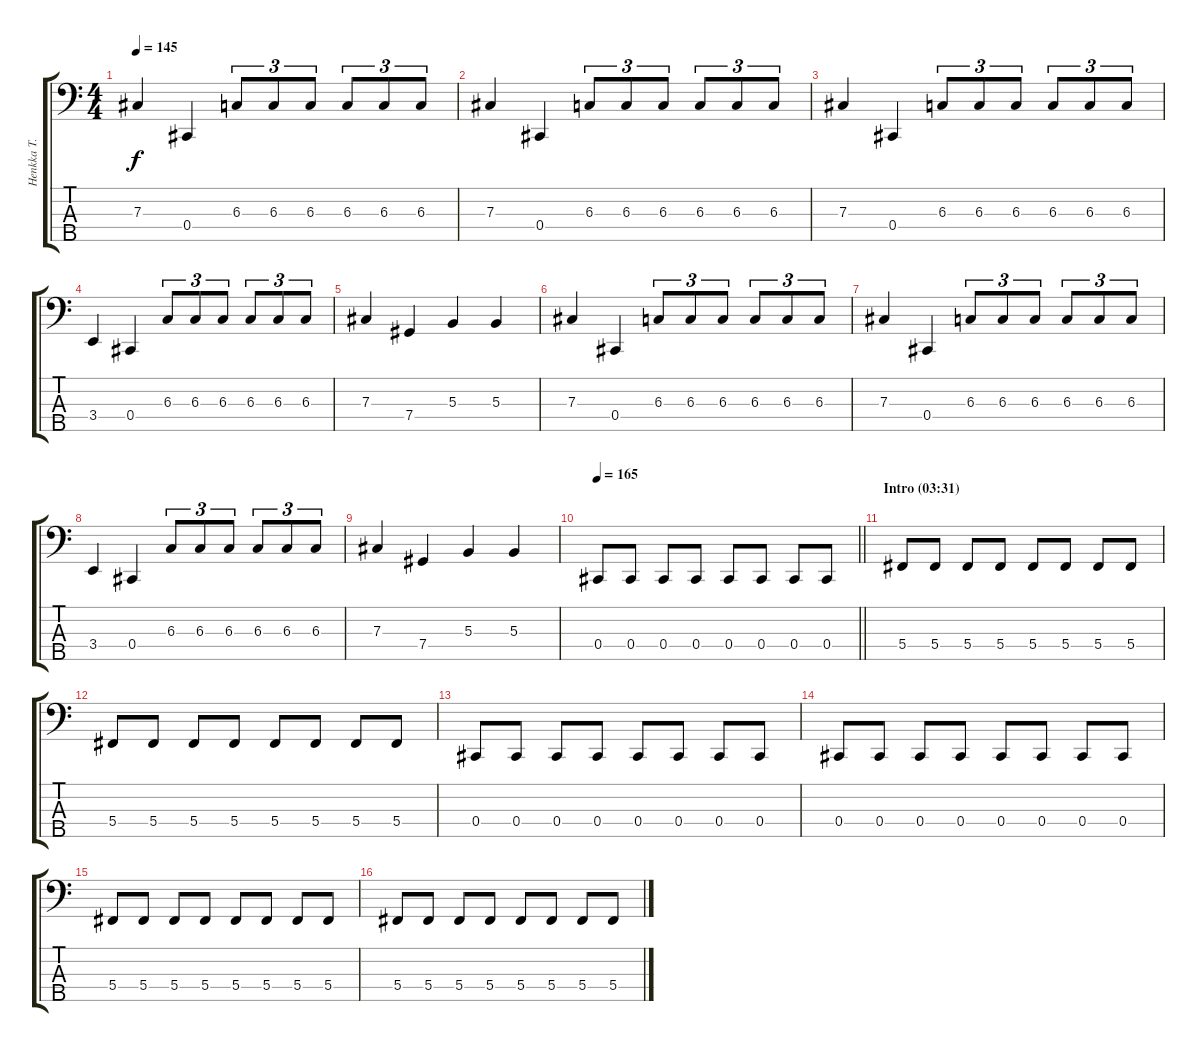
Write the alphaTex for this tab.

\track ("Henkka T. Blacksmith" "Henkka T. ") {instrument electricbasspick}
\staff {score tabs}
\tuning (E2 B1 Gb1 Db1 Ab0) {hide}
\ts (4 4)
\tempo 145
\clef f4
\ks c
7.3.4{dy f} 0.4.4 6.3.8{tu (3 2)} 6.3.8{tu (3 2)} 6.3.8{tu (3 2)} 6.3.8{tu (3 2)} 6.3.8{tu (3 2)} 6.3.8{tu (3 2)} |
7.3.4 0.4.4 6.3.8{tu (3 2)} 6.3.8{tu (3 2)} 6.3.8{tu (3 2)} 6.3.8{tu (3 2)} 6.3.8{tu (3 2)} 6.3.8{tu (3 2)} |
7.3.4 0.4.4 6.3.8{tu (3 2)} 6.3.8{tu (3 2)} 6.3.8{tu (3 2)} 6.3.8{tu (3 2)} 6.3.8{tu (3 2)} 6.3.8{tu (3 2)} |
3.4.4 0.4.4 6.3.8{tu (3 2)} 6.3.8{tu (3 2)} 6.3.8{tu (3 2)} 6.3.8{tu (3 2)} 6.3.8{tu (3 2)} 6.3.8{tu (3 2)} |
7.3.4 7.4.4 5.3.4 5.3.4 |
7.3.4 0.4.4 6.3.8{tu (3 2)} 6.3.8{tu (3 2)} 6.3.8{tu (3 2)} 6.3.8{tu (3 2)} 6.3.8{tu (3 2)} 6.3.8{tu (3 2)} |
7.3.4 0.4.4 6.3.8{tu (3 2)} 6.3.8{tu (3 2)} 6.3.8{tu (3 2)} 6.3.8{tu (3 2)} 6.3.8{tu (3 2)} 6.3.8{tu (3 2)} |
3.4.4 0.4.4 6.3.8{tu (3 2)} 6.3.8{tu (3 2)} 6.3.8{tu (3 2)} 6.3.8{tu (3 2)} 6.3.8{tu (3 2)} 6.3.8{tu (3 2)} |
7.3.4 7.4.4 5.3.4 5.3.4 |
\tempo 165
\barLineRight lightlight
0.4.8 0.4.8 0.4.8 0.4.8 0.4.8 0.4.8 0.4.8 0.4.8 |
\section ("" "Intro (03:31)")
5.4.8 5.4.8 5.4.8 5.4.8 5.4.8 5.4.8 5.4.8 5.4.8 |
5.4.8 5.4.8 5.4.8 5.4.8 5.4.8 5.4.8 5.4.8 5.4.8 |
0.4.8 0.4.8 0.4.8 0.4.8 0.4.8 0.4.8 0.4.8 0.4.8 |
0.4.8 0.4.8 0.4.8 0.4.8 0.4.8 0.4.8 0.4.8 0.4.8 |
5.4.8 5.4.8 5.4.8 5.4.8 5.4.8 5.4.8 5.4.8 5.4.8 |
5.4.8 5.4.8 5.4.8 5.4.8 5.4.8 5.4.8 5.4.8 5.4.8
